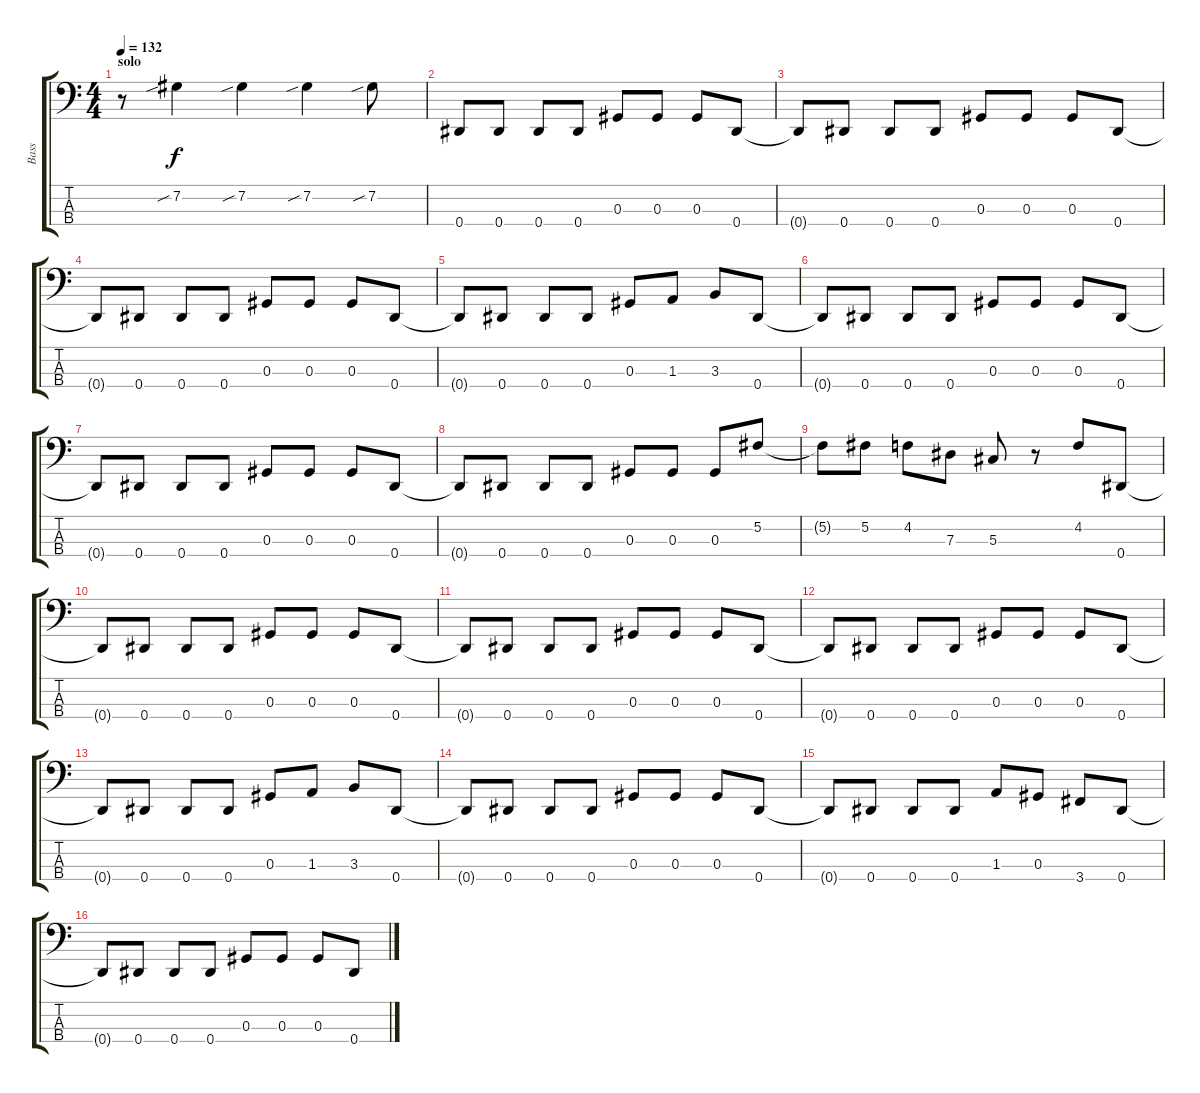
\track ("Bass" "Bass") {instrument electricbassfinger}
\staff {score tabs}
\tuning (Gb2 Db2 Ab1 Eb1) {hide}
\ts (4 4)
\section ("" "solo")
\tempo 132
\clef f4
\ks c
r.8{dy f} 7.2{sib}.4 7.2{sib}.4 7.2{sib}.4 7.2{sib}.8 |
0.4.8 0.4.8 0.4.8 0.4.8 0.3.8 0.3.8 0.3.8 0.4.8 |
0.4{t}.8 0.4.8 0.4.8 0.4.8 0.3.8 0.3.8 0.3.8 0.4.8 |
0.4{t}.8 0.4.8 0.4.8 0.4.8 0.3.8 0.3.8 0.3.8 0.4.8 |
0.4{t}.8 0.4.8 0.4.8 0.4.8 0.3.8 1.3.8 3.3.8 0.4.8 |
0.4{t}.8 0.4.8 0.4.8 0.4.8 0.3.8 0.3.8 0.3.8 0.4.8 |
0.4{t}.8 0.4.8 0.4.8 0.4.8 0.3.8 0.3.8 0.3.8 0.4.8 |
0.4{t}.8 0.4.8 0.4.8 0.4.8 0.3.8 0.3.8 0.3.8 5.2.8 |
5.2{t}.8 5.2.8 4.2.8 7.3.8 5.3.8 r.8 4.2.8 0.4.8 |
0.4{t}.8 0.4.8 0.4.8 0.4.8 0.3.8 0.3.8 0.3.8 0.4.8 |
0.4{t}.8 0.4.8 0.4.8 0.4.8 0.3.8 0.3.8 0.3.8 0.4.8 |
0.4{t}.8 0.4.8 0.4.8 0.4.8 0.3.8 0.3.8 0.3.8 0.4.8 |
0.4{t}.8 0.4.8 0.4.8 0.4.8 0.3.8 1.3.8 3.3.8 0.4.8 |
0.4{t}.8 0.4.8 0.4.8 0.4.8 0.3.8 0.3.8 0.3.8 0.4.8 |
0.4{t}.8 0.4.8 0.4.8 0.4.8 1.3.8 0.3.8 3.4.8 0.4.8 |
0.4{t}.8 0.4.8 0.4.8 0.4.8 0.3.8 0.3.8 0.3.8 0.4.8
